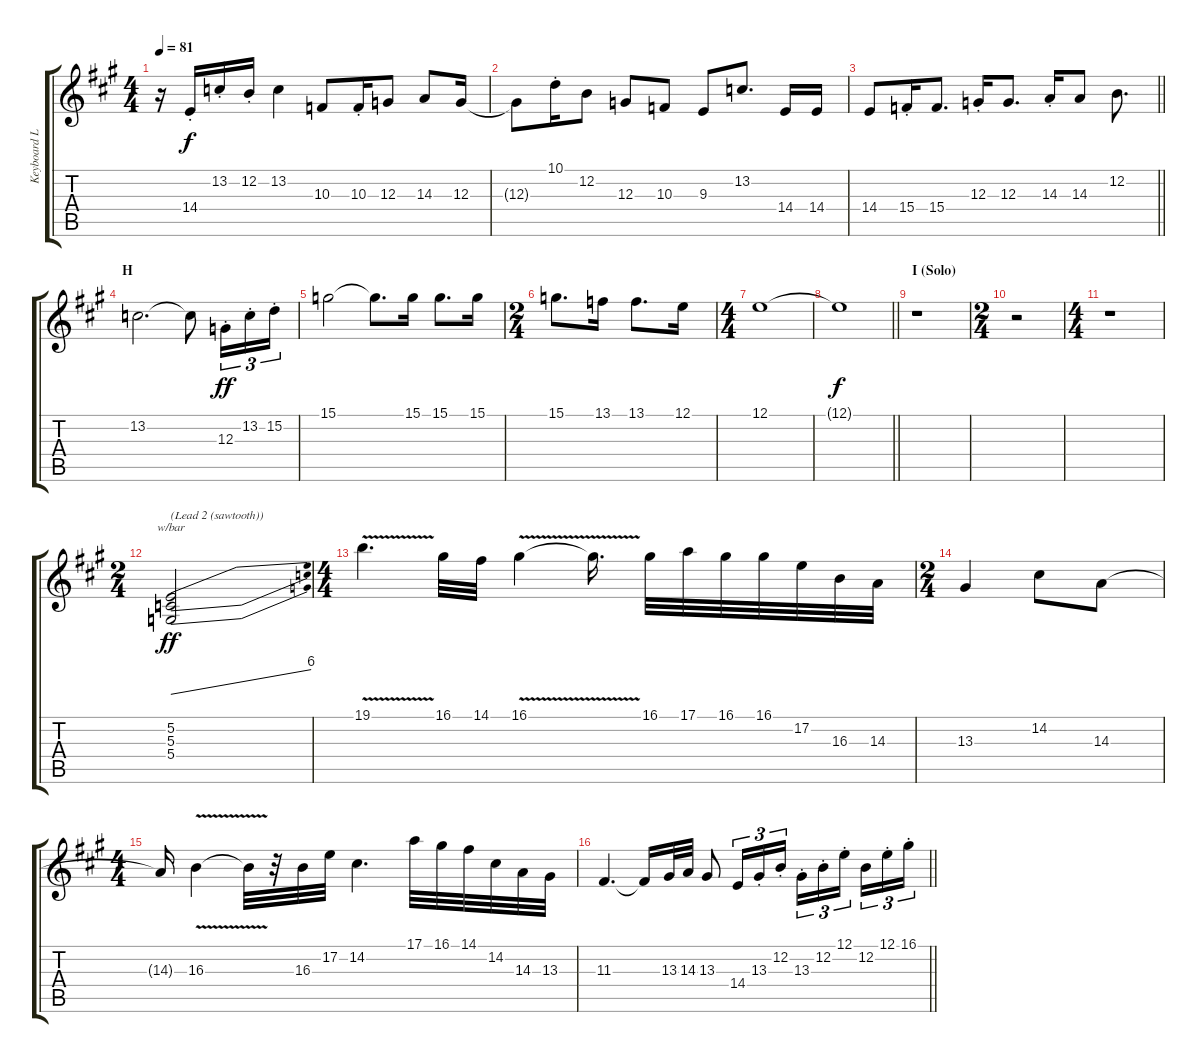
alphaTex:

\track ("Keyboard Lead I" "Keyboard L") {instrument synthbrass1}
\staff {score tabs}
\tuning (E4 B3 G3 D3 A2 E2) {hide}
\ts (4 4)
\tempo 81
\clef g2
\ks f#minor
r.16{dy f} 14.4{st}.16 13.2{st}.16 12.2{st}.16 13.2.4 10.3.8 10.3{st}.16 12.3.8 14.3.8 12.3.16 |
12.3{t}.8 10.1{st}.16 12.2.8 12.3.8 10.3.8 9.3.8 13.2.8{d} 14.4.16 14.4.16 |
\barLineRight lightlight
14.4.8 15.4{st}.16 15.4.8{d} 12.3{st}.16 12.3.8{d} 14.3{st}.16 14.3.8 12.2.8{d} |
\section ("" "H")
13.2.2{d} 13.2{t}.8 12.3{st}.16{tu (3 2) dy ff} 13.2{st}.16{tu (3 2)} 15.2{st}.16{tu (3 2)} |
15.1.2 15.1{t}.8{d} 15.1.16 15.1.8{d} 15.1.16 |
\ts (2 4)
15.1.8{d} 13.1.16 13.1.8{d} 12.1.16 |
\ts (4 4)
12.1.1{volume 8} |
\barLineRight lightlight
12.1{t}.1{dy f} |
\section ("" "I (Solo)")
r.1 |
\ts (2 4)
r.2 |
\ts (4 4)
r.1 |
\ts (2 4)
(5.2 5.3 5.4).2{tbe (dive default 0 0 60 24) txt "(Lead 2 (sawtooth))" dy ff volume 16 balance 8 instrument lead2sawtooth} |
\ts (4 4)
19.1{v}.4{d} 16.1.32 14.1.32 16.1{v}.4 16.1{t}.16{d} 16.1.32 17.1.32 16.1.32 16.1.32 17.2.32 16.3.32 14.3.32 |
\ts (2 4)
13.3.4 14.2.8 14.3.8 |
\ts (4 4)
14.3{t}.16 16.3{v}.4 16.3{t}.32 r.32 16.3.32 17.2.32 14.2.4{d} 17.1.32 16.1.32 14.1.32 14.2.32 14.3.32 13.3.32 |
\barLineRight lightlight
11.3.4{d} 11.3{t}.16 13.3.32 14.3.32 13.3.8 14.4.16{tu (3 2)} 13.3{st}.16{tu (3 2)} 12.2{st}.16{tu (3 2)} 13.3{st}.16{tu (3 2)} 12.2{st}.16{tu (3 2)} 12.1{st}.16{tu (3 2) beam splitsecondary} 12.2.16{tu (3 2)} 12.1{st}.16{tu (3 2)} 16.1{st}.16{tu (3 2)}
